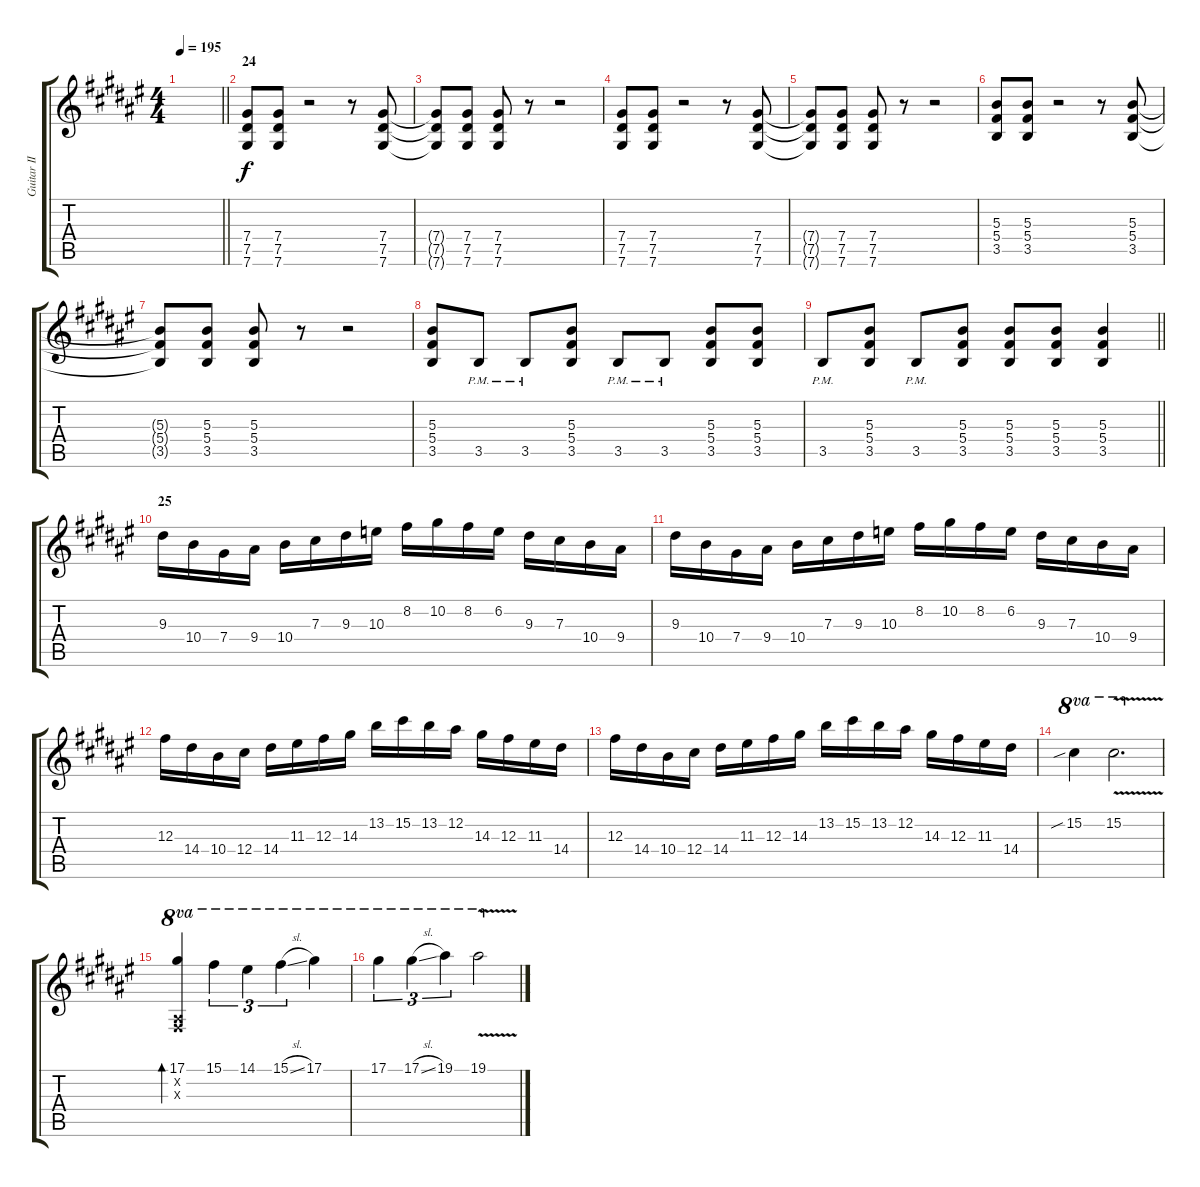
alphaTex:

\track ("Guitar II (Teru)" "Guitar II ") {instrument distortionguitar}
\staff {score tabs}
\tuning (Eb4 Bb3 Gb3 Db3 Ab2 Db2) {hide}
\ts (4 4)
\tempo 195
\clef g2
\barLineRight lightlight
\ks d#minor
|
\section ("" "24")
(7.4 7.5 7.6).8 (7.4 7.5 7.6).8 r.2 r.8 (7.4 7.5 7.6).8 |
(7.4{t} 7.5{t} 7.6{t}).8 (7.4 7.5 7.6).8 (7.4 7.5 7.6).8 r.8 r.2 |
(7.4 7.5 7.6).8 (7.4 7.5 7.6).8 r.2 r.8 (7.4 7.5 7.6).8 |
(7.4{t} 7.5{t} 7.6{t}).8 (7.4 7.5 7.6).8 (7.4 7.5 7.6).8 r.8 r.2 |
(5.3 5.4 3.5).8 (5.3 5.4 3.5).8 r.2 r.8 (5.3 5.4 3.5).8 |
(5.3{t} 5.4{t} 3.5{t}).8 (5.3 5.4 3.5).8 (5.3 5.4 3.5).8 r.8 r.2 |
(5.3 5.4 3.5).8 3.5{pm}.8 3.5{pm}.8 (5.3 5.4 3.5).8 3.5{pm}.8 3.5{pm}.8 (5.3 5.4 3.5).8 (5.3 5.4 3.5).8 |
\barLineRight lightlight
3.5{pm}.8 (5.3 5.4 3.5).8 3.5{pm}.8 (5.3 5.4 3.5).8 (5.3 5.4 3.5).8 (5.3 5.4 3.5).8 (5.3 5.4 3.5).4 |
\section ("" "25")
9.3.16{volume 15 balance 8} 10.4.16 7.4.16 9.4.16 10.4.16 7.3.16 9.3.16 10.3.16 8.2.16 10.2.16 8.2.16 6.2.16 9.3.16 7.3.16 10.4.16 9.4.16 |
9.3.16 10.4.16 7.4.16 9.4.16 10.4.16 7.3.16 9.3.16 10.3.16 8.2.16 10.2.16 8.2.16 6.2.16 9.3.16 7.3.16 10.4.16 9.4.16 |
12.3.16 14.4.16 10.4.16 12.4.16 14.4.16 11.3.16 12.3.16 14.3.16 13.2.16 15.2.16 13.2.16 12.2.16 14.3.16 12.3.16 11.3.16 14.4.16 |
12.3.16 14.4.16 10.4.16 12.4.16 14.4.16 11.3.16 12.3.16 14.3.16 13.2.16 15.2.16 13.2.16 12.2.16 14.3.16 12.3.16 11.3.16 14.4.16 |
15.2{sib}.4{ot 8va} 15.2{v}.2{d ot 8va} |
(17.1 0.2{x} 0.3{x}).4{bd 240 ot 8va} 15.1.4{tu (3 2) ot 8va} 14.1.4{tu (3 2) ot 8va} 15.1{sl}.4{tu (3 2) ot 8va} 17.1.4{ot 8va} |
17.1.4{tu (3 2) ot 8va} 17.1{sl}.4{tu (3 2) ot 8va} 19.1.4{tu (3 2) ot 8va} 19.1{v}.2{ot 8va}
